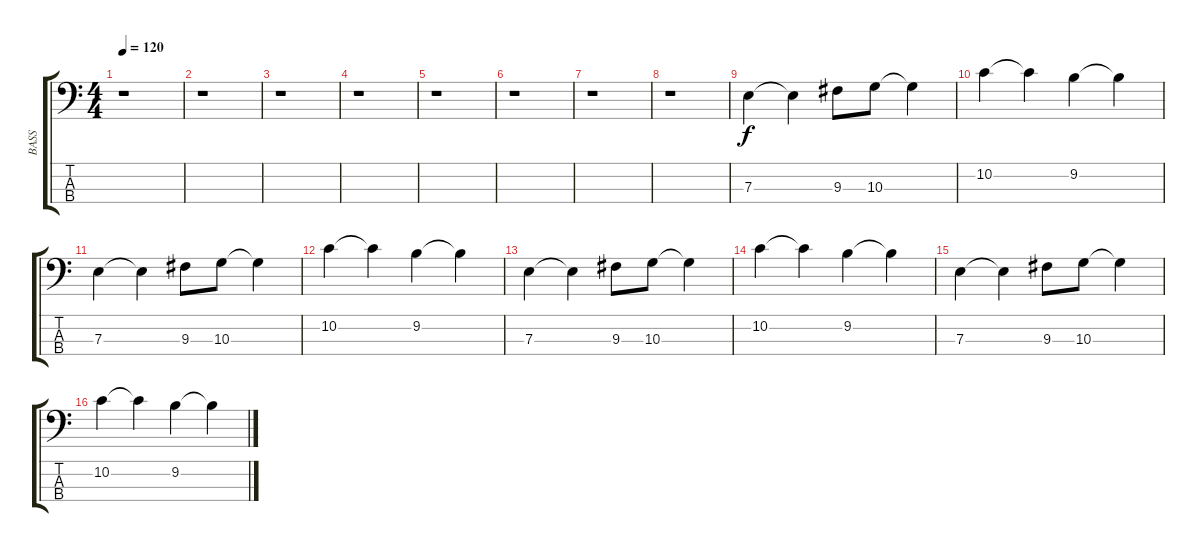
\track ("BASS" "BASS") {instrument electricbassfinger}
\staff {score tabs}
\tuning (G2 D2 A1 E1) {hide}
\ts (4 4)
\tempo 120
\clef f4
\ks c
r.1{dy f instrument electricbassfinger} |
r.1 |
r.1 |
r.1 |
r.1 |
r.1 |
r.1 |
r.1 |
7.3.4 7.3{t}.4 9.3.8 10.3.8 10.3{t}.4 |
10.2.4 10.2{t}.4 9.2.4 9.2{t}.4 |
7.3.4 7.3{t}.4 9.3.8 10.3.8 10.3{t}.4 |
10.2.4 10.2{t}.4 9.2.4 9.2{t}.4 |
7.3.4 7.3{t}.4 9.3.8 10.3.8 10.3{t}.4 |
10.2.4 10.2{t}.4 9.2.4 9.2{t}.4 |
7.3.4 7.3{t}.4 9.3.8 10.3.8 10.3{t}.4 |
10.2.4 10.2{t}.4 9.2.4 9.2{t}.4
